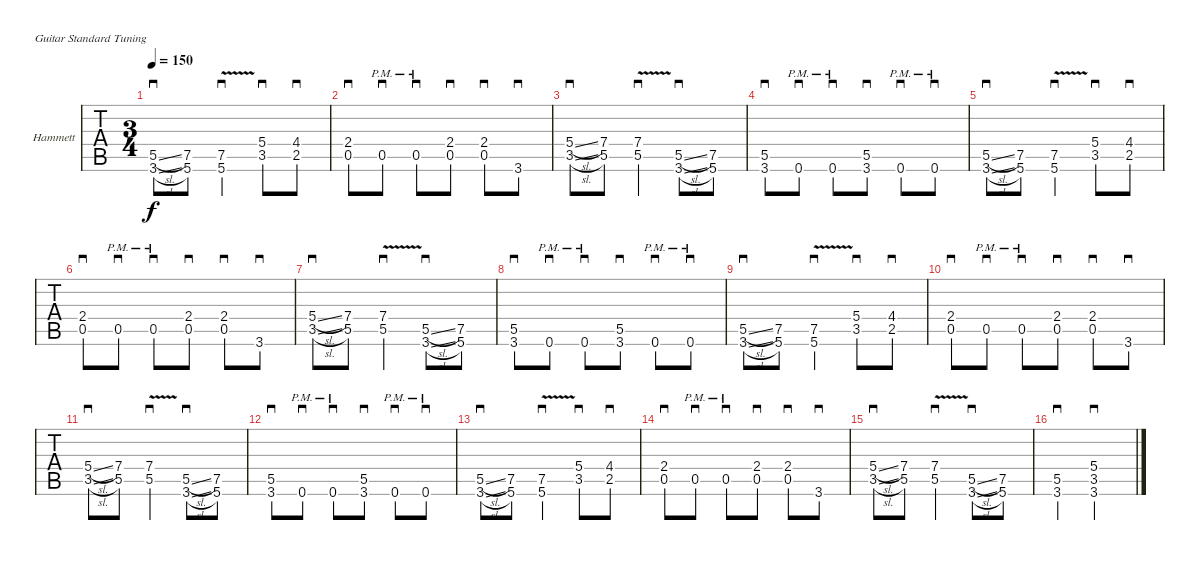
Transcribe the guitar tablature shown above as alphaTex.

\bracketExtendMode groupsimilarinstruments
\firstSystemTrackNameOrientation horizontal
\otherSystemsTrackNameOrientation horizontal
\track ("Guitar 2" "Hammett") {instrument overdrivenguitar}
\staff {tabs}
\tuning (E4 B3 G3 D3 A2 E2)
\ts (3 4)
\tempo 150
\clef g2
\ks c
(5.5{sl} 3.6{sl}).8{sd dy f} (7.5 5.6).8 (7.5{v} 5.6{v}).4{sd} (5.4 3.5).8{sd} (4.4 2.5).8{sd} |
(2.4 0.5).8{sd} 0.5{pm}.8{sd} 0.5{pm}.8{sd} (2.4 0.5).8{sd} (2.4 0.5).8{sd} 3.6.8{sd} |
(5.4{sl} 3.5{sl}).8{sd} (7.4 5.5).8 (7.4{v} 5.5{v}).4{sd} (5.5{sl} 3.6{sl}).8{sd} (7.5 5.6).8 |
(5.5 3.6).8{sd} 0.6{pm}.8{sd} 0.6{pm}.8{sd} (5.5 3.6).8{sd} 0.6{pm}.8{sd} 0.6{pm}.8{sd} |
(5.5{sl} 3.6{sl}).8{sd} (7.5 5.6).8 (7.5{v} 5.6{v}).4{sd} (5.4 3.5).8{sd} (4.4 2.5).8{sd} |
(2.4 0.5).8{sd} 0.5{pm}.8{sd} 0.5{pm}.8{sd} (2.4 0.5).8{sd} (2.4 0.5).8{sd} 3.6.8{sd} |
(5.4{sl} 3.5{sl}).8{sd} (7.4 5.5).8 (7.4{v} 5.5{v}).4{sd} (5.5{sl} 3.6{sl}).8{sd} (7.5 5.6).8 |
(5.5 3.6).8{sd} 0.6{pm}.8{sd} 0.6{pm}.8{sd} (5.5 3.6).8{sd} 0.6{pm}.8{sd} 0.6{pm}.8{sd} |
(5.5{sl} 3.6{sl}).8{sd} (7.5 5.6).8 (7.5{v} 5.6{v}).4{sd} (5.4 3.5).8{sd} (4.4 2.5).8{sd} |
(2.4 0.5).8{sd} 0.5{pm}.8{sd} 0.5{pm}.8{sd} (2.4 0.5).8{sd} (2.4 0.5).8{sd} 3.6.8{sd} |
(5.4{sl} 3.5{sl}).8{sd} (7.4 5.5).8 (7.4{v} 5.5{v}).4{sd} (5.5{sl} 3.6{sl}).8{sd} (7.5 5.6).8 |
(5.5 3.6).8{sd} 0.6{pm}.8{sd} 0.6{pm}.8{sd} (5.5 3.6).8{sd} 0.6{pm}.8{sd} 0.6{pm}.8{sd} |
(5.5{sl} 3.6{sl}).8{sd} (7.5 5.6).8 (7.5{v} 5.6{v}).4{sd} (5.4 3.5).8{sd} (4.4 2.5).8{sd} |
(2.4 0.5).8{sd} 0.5{pm}.8{sd} 0.5{pm}.8{sd} (2.4 0.5).8{sd} (2.4 0.5).8{sd} 3.6.8{sd} |
(5.4{sl} 3.5{sl}).8{sd} (7.4 5.5).8 (7.4{v} 5.5{v}).4{sd} (5.5{sl} 3.6{sl}).8{sd} (7.5 5.6).8 |
(5.5{st} 3.6{st}).4{sd} (5.4 3.5 3.6).2{sd}
